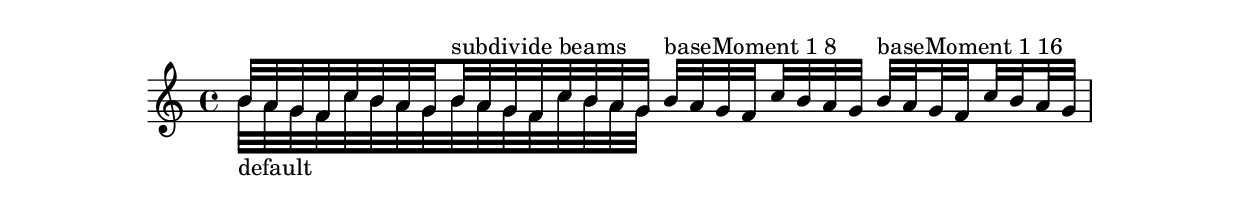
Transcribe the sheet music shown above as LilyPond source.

% Do not edit this file; it is automatically
% generated from Documentation/snippets/new
% This file is in the public domain.
%% Note: this file works from version 2.13.36
\version "2.13.36"

\header {
%% Translation of GIT committish: a874fda3641c9e02f61be5c41b215b8304b8ed00
  texidoces = "
Se pueden subdividir las barras automáticamente.  Estableciendo la
propiedad @code{subdivideBeams}, las barras se subdividen en
posiciones de pulso (tal y como se especifica en @code{beatLength}).

"
  doctitlees = "Subdivisiones de barra automáticas"

  lsrtags = "rhythms"

  texidoc = "
Beams can be subdivided automatically.  By setting the property
@code{subdivideBeams}, beams are subdivided at beat positions (as
specified in @code{baseMoment}).

"
  doctitle = "Automatic beam subdivisions"
} % begin verbatim


\new Staff {
  \relative c'' {
    <<
      {
        \voiceOne
        \set subdivideBeams = ##t
        b32[ a g f c' b a g
        b32^"subdivide beams" a g f c' b a g]
      }
      \new Voice {
        \voiceTwo
        b32_"default"[ a g f c' b a g
        b32 a g f c' b a g]
      }
    >>
    \oneVoice
    \set baseMoment = #(ly:make-moment 1 8)
    \set beatStructure = #'(2 2 2 2)
    b32^"baseMoment 1 8"[ a g f c' b a g]
    \set baseMoment = #(ly:make-moment 1 16)
    \set beatStructure = #'(4 4 4 4)
    b32^"baseMoment 1 16"[ a g f c' b a g]
  }
}

